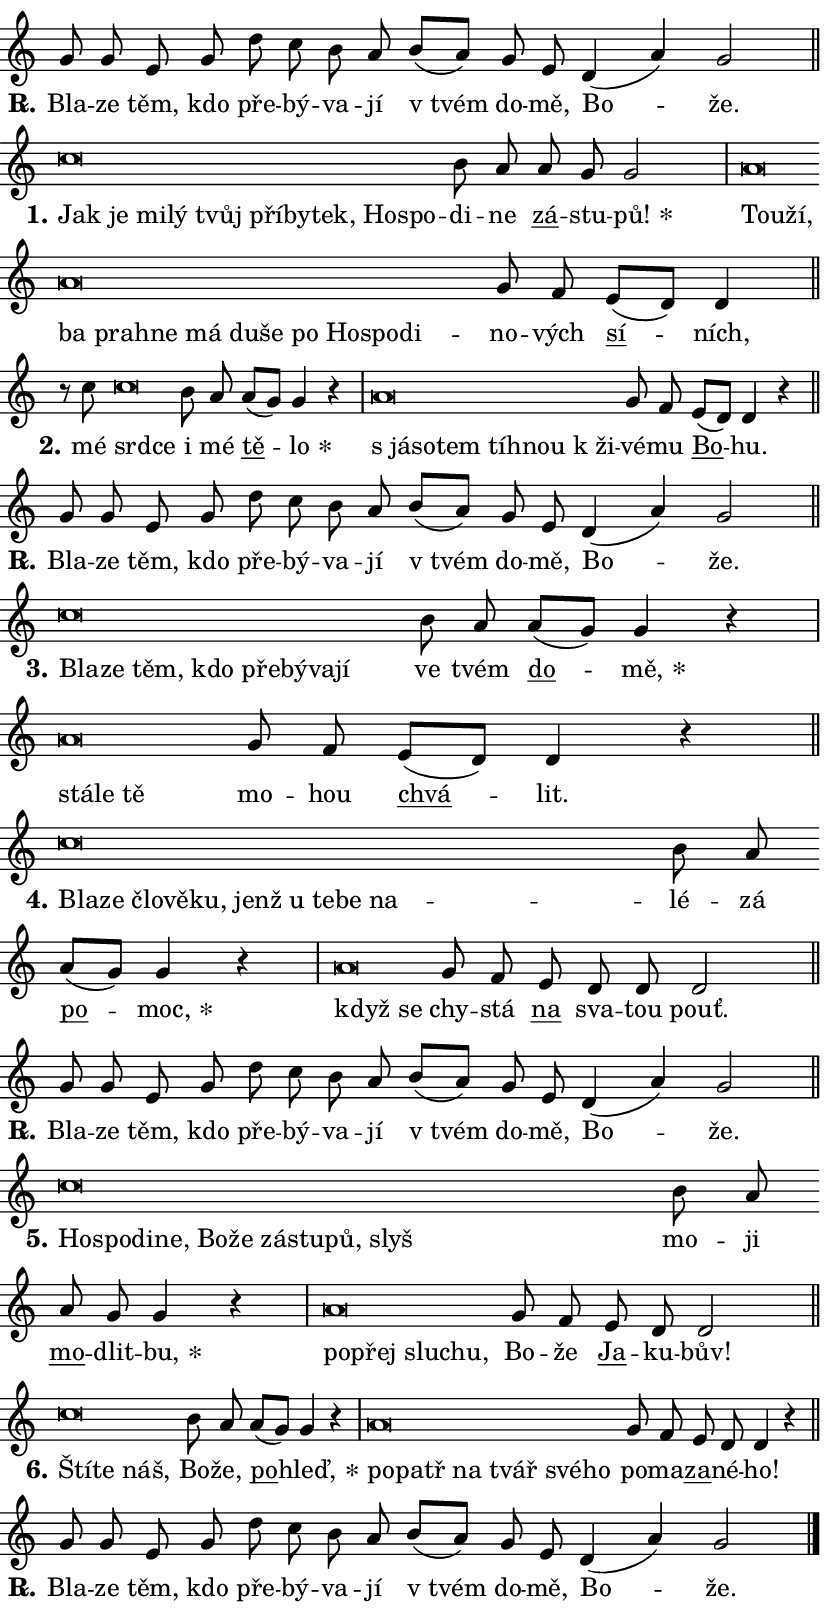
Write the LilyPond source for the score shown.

\version "2.24.0"
\header { tagline = "" }
\paper {
  indent = 0\cm
  top-margin = 0\cm
  right-margin = 0.13\cm % to fit lyric hyphens
  bottom-margin = 0\cm
  left-margin = 0\cm
  paper-width = 14\cm
  page-breaking = #ly:one-page-breaking
  system-system-spacing.basic-distance = #11
  score-system-spacing.basic-distance = #11
  ragged-last = ##f
}


%% Author: Thomas Morley
%% https://lists.gnu.org/archive/html/lilypond-user/2020-05/msg00002.html
#(define (line-position grob)
"Returns position of @var[grob} in current system:
   @code{'start}, if at first time-step
   @code{'end}, if at last time-step
   @code{'middle} otherwise
"
  (let* ((col (ly:item-get-column grob))
         (ln (ly:grob-object col 'left-neighbor))
         (rn (ly:grob-object col 'right-neighbor))
         (col-to-check-left (if (ly:grob? ln) ln col))
         (col-to-check-right (if (ly:grob? rn) rn col))
         (break-dir-left
           (and
             (ly:grob-property col-to-check-left 'non-musical #f)
             (ly:item-break-dir col-to-check-left)))
         (break-dir-right
           (and
             (ly:grob-property col-to-check-right 'non-musical #f)
             (ly:item-break-dir col-to-check-right))))
        (cond ((eqv? 1 break-dir-left) 'start)
              ((eqv? -1 break-dir-right) 'end)
              (else 'middle))))

#(define (tranparent-at-line-position vctor)
  (lambda (grob)
  "Relying on @code{line-position} select the relevant enry from @var{vctor}.
Used to determine transparency,"
    (case (line-position grob)
      ((end) (not (vector-ref vctor 0)))
      ((middle) (not (vector-ref vctor 1)))
      ((start) (not (vector-ref vctor 2))))))

noteHeadBreakVisibility =
#(define-music-function (break-visibility)(vector?)
"Makes @code{NoteHead}s transparent relying on @var{break-visibility}"
#{
  \override NoteHead.transparent =
    #(tranparent-at-line-position break-visibility)
#})

#(define delete-ledgers-for-transparent-note-heads
  (lambda (grob)
    "Reads whether a @code{NoteHead} is transparent.
If so this @code{NoteHead} is removed from @code{'note-heads} from
@var{grob}, which is supposed to be @code{LedgerLineSpanner}.
As a result ledgers are not printed for this @code{NoteHead}"
    (let* ((nhds-array (ly:grob-object grob 'note-heads))
           (nhds-list
             (if (ly:grob-array? nhds-array)
                 (ly:grob-array->list nhds-array)
                 '()))
           ;; Relies on the transparent-property being done before
           ;; Staff.LedgerLineSpanner.after-line-breaking is executed.
           ;; This is fragile ...
           (to-keep
             (remove
               (lambda (nhd)
                 (ly:grob-property nhd 'transparent #f))
               nhds-list)))
      ;; TODO find a better method to iterate over grob-arrays, similiar
      ;; to filter/remove etc for lists
      ;; For now rebuilt from scratch
      (set! (ly:grob-object grob 'note-heads)  '())
      (for-each
        (lambda (nhd)
          (ly:pointer-group-interface::add-grob grob 'note-heads nhd))
        to-keep))))

squashNotes = {
  \override NoteHead.X-extent = #'(-0.2 . 0.2)
  \override NoteHead.Y-extent = #'(-0.75 . 0)
  \override NoteHead.stencil =
    #(lambda (grob)
       (let ((pos (ly:grob-property grob 'staff-position)))
         (begin
           (if (< pos -7) (display "ERROR: Lower brevis then expected\n") (display ""))
           (if (<= pos -6) ly:text-interface::print ly:note-head::print))))
}
unSquashNotes = {
  \revert NoteHead.X-extent
  \revert NoteHead.Y-extent
  \revert NoteHead.stencil
}

hideNotes = \noteHeadBreakVisibility #begin-of-line-visible
unHideNotes = \noteHeadBreakVisibility #all-visible

% work-around for resetting accidentals
% https://lilypond.org/doc/v2.23/Documentation/notation/displaying-rhythms#unmetered-music
cadenzaMeasure = {
  \cadenzaOff
  \partial 1024 s1024
  \cadenzaOn
}

#(define-markup-command (accent layout props text) (markup?)
  "Underline accented syllable"
  (interpret-markup layout props
    #{\markup \override #'(offset . 4.3) \underline { #text }#}))

responsum = \markup \concat {
  "R" \hspace #-1.05 \path #0.1 #'((moveto 0 0.07) (lineto 0.9 0.8)) \hspace #0.05 "."
}

spaceSize = #0.6828661417322834 % exact space size for TeX Gyre Schola

\layout {
  \context {
    \Staff
    \remove "Time_signature_engraver"
    \override LedgerLineSpanner.after-line-breaking = #delete-ledgers-for-transparent-note-heads
  }
  \context {
    \Lyrics {
      \override LyricSpace.minimum-distance = \spaceSize
      \override LyricText.font-name = #"TeX Gyre Schola"
      \override LyricText.font-size = 1
      \override StanzaNumber.font-name = #"TeX Gyre Schola Bold"
      \override StanzaNumber.font-size = 1
    }
  }
  \context {
    \Score 
    \override NoteHead.text =
      #(lambda (grob) 
        (let ((pos (ly:grob-property grob 'staff-position)))
          #{\markup {
            \combine
              \halign #-0.55 \raise #(if (= pos -6) 0 0.5) \override #'(thickness . 2) \draw-line #'(3.2 . 0)
              \musicglyph "noteheads.sM1"
          }#}))
  }
}

% magnetic-lyrics.ily
%
%   written by
%     Jean Abou Samra <jean@abou-samra.fr>
%     Werner Lemberg <wl@gnu.org>
%
%   adapted by
%     Jiri Hon <jiri.hon@gmail.com>
%
% Version 2022-Apr-15

% https://www.mail-archive.com/lilypond-user@gnu.org/msg149350.html

#(define (Left_hyphen_pointer_engraver context)
   "Collect syllable-hyphen-syllable occurrences in lyrics and store
them in properties.  This engraver only looks to the left.  For
example, if the lyrics input is @code{foo -- bar}, it does the
following.

@itemize @bullet
@item
Set the @code{text} property of the @code{LyricHyphen} grob between
@q{foo} and @q{bar} to @code{foo}.

@item
Set the @code{left-hyphen} property of the @code{LyricText} grob with
text @q{foo} to the @code{LyricHyphen} grob between @q{foo} and
@q{bar}.
@end itemize

Use this auxiliary engraver in combination with the
@code{lyric-@/text::@/apply-@/magnetic-@/offset!} hook."
   (let ((hyphen #f)
         (text #f))
     (make-engraver
      (acknowledgers
       ((lyric-syllable-interface engraver grob source-engraver)
        (set! text grob)))
      (end-acknowledgers
       ((lyric-hyphen-interface engraver grob source-engraver)
        ;(when (not (grob::has-interface grob 'lyric-space-interface))
          (set! hyphen grob)));)
      ((stop-translation-timestep engraver)
       (when (and text hyphen)
         (ly:grob-set-object! text 'left-hyphen hyphen))
       (set! text #f)
       (set! hyphen #f)))))

#(define (lyric-text::apply-magnetic-offset! grob)
   "If the space between two syllables is less than the value in
property @code{LyricText@/.details@/.squash-threshold}, move the right
syllable to the left so that it gets concatenated with the left
syllable.

Use this function as a hook for
@code{LyricText@/.after-@/line-@/breaking} if the
@code{Left_@/hyphen_@/pointer_@/engraver} is active."
   (let ((hyphen (ly:grob-object grob 'left-hyphen #f)))
     (when hyphen
       (let ((left-text (ly:spanner-bound hyphen LEFT)))
         (when (grob::has-interface left-text 'lyric-syllable-interface)
           (let* ((common (ly:grob-common-refpoint grob left-text X))
                  (this-x-ext (ly:grob-extent grob common X))
                  (left-x-ext
                   (begin
                     ;; Trigger magnetism for left-text.
                     (ly:grob-property left-text 'after-line-breaking)
                     (ly:grob-extent left-text common X)))
                  ;; `delta` is the gap width between two syllables.
                  (delta (- (interval-start this-x-ext)
                            (interval-end left-x-ext)))
                  (details (ly:grob-property grob 'details))
                  (threshold (assoc-get 'squash-threshold details 0.2)))
             (when (< delta threshold)
               (let* (;; We have to manipulate the input text so that
                      ;; ligatures crossing syllable boundaries are not
                      ;; disabled.  For languages based on the Latin
                      ;; script this is essentially a beautification.
                      ;; However, for non-Western scripts it can be a
                      ;; necessity.
                      (lt (ly:grob-property left-text 'text))
                      (rt (ly:grob-property grob 'text))
                      (is-space (grob::has-interface hyphen 'lyric-space-interface))
                      (space (if is-space " " ""))
                      (extra-delta (if is-space spaceSize 0))
                      ;; Append new syllable.
                      (ltrt-space (if (and (string? lt) (string? rt))
                                (string-append lt space rt)
                                (make-concat-markup (list lt space rt))))
                      ;; Right-align `ltrt` to the right side.
                      (ltrt-space-markup (grob-interpret-markup
                               grob
                               (make-translate-markup
                                (cons (interval-length this-x-ext) 0)
                                (make-right-align-markup ltrt-space)))))
                 (begin
                   ;; Don't print `left-text`.
                   (ly:grob-set-property! left-text 'stencil #f)
                   ;; Set text and stencil (which holds all collected
                   ;; syllables so far) and shift it to the left.
                   (ly:grob-set-property! grob 'text ltrt-space)
                   (ly:grob-set-property! grob 'stencil ltrt-space-markup)
                   (ly:grob-translate-axis! grob (- (- delta extra-delta)) X))))))))))


#(define (lyric-hyphen::displace-bounds-first grob)
   ;; Make very sure this callback isn't triggered too early.
   (let ((left (ly:spanner-bound grob LEFT))
         (right (ly:spanner-bound grob RIGHT)))
     (ly:grob-property left 'after-line-breaking)
     (ly:grob-property right 'after-line-breaking)
     (ly:lyric-hyphen::print grob)))

squashThreshold = #0.4

\layout {
  \context {
    \Lyrics
    \consists #Left_hyphen_pointer_engraver
    \override LyricText.after-line-breaking =
      #lyric-text::apply-magnetic-offset!
    \override LyricHyphen.stencil = #lyric-hyphen::displace-bounds-first
    \override LyricText.details.squash-threshold = \squashThreshold
    \override LyricHyphen.minimum-distance = 0
    \override LyricHyphen.minimum-length = \squashThreshold
  }
}

squashText = \override LyricText.details.squash-threshold = 9999
unSquashText = \override LyricText.details.squash-threshold = \squashThreshold

leftText = \override LyricText.self-alignment-X = #LEFT
unLeftText = \revert LyricText.self-alignment-X

starOffset = #(lambda (grob) 
                (let ((x_offset (ly:self-alignment-interface::aligned-on-x-parent grob)))
                  (if (= x_offset 0) 0 (+ x_offset 1.2))))

star = #(define-music-function (syllable)(string?)
"Append star separator at the end of a syllable"
#{
  \once \override LyricText.X-offset = #starOffset
  \lyricmode { \markup {
    #syllable
    \override #'((font-name . "TeX Gyre Schola Bold")) \hspace #0.2 \lower #0.65 \larger "*"
  } }
#})

starAccent = #(define-music-function (syllable)(string?)
"Append star separator at the end of a syllable and make accent"
#{
  \once \override LyricText.X-offset = #starOffset
  \lyricmode { \markup {
    \accent #syllable
    \override #'((font-name . "TeX Gyre Schola Bold")) \hspace #0.2 \lower #0.65 \larger "*"
  } }
#})

breath = #(define-music-function (syllable)(string?)
"Append breathing indicator at the end of a syllable"
#{
  \lyricmode { \markup { #syllable "+" } }
#})

optionalBreath = #(define-music-function (syllable)(string?)
"Append optional breathing indicator at the end of a syllable"
#{
  \lyricmode { \markup { #syllable "(+)" } }
#})


\score {
    <<
        \new Voice = "melody" { \cadenzaOn \key c \major \relative { g'8 g e g \bar "" d' c b a \bar "" b[( a)] \bar "" g e \bar "" d4( a') g2 \cadenzaMeasure \bar "||" \break } }
        \new Lyrics \lyricsto "melody" { \lyricmode { \set stanza = \responsum
Bla -- ze těm, kdo pře -- bý -- va -- jí "v tvém" do -- mě, Bo -- že. } }
    >>
    \layout {}
}

\score {
    <<
        \new Voice = "melody" { \cadenzaOn \key c \major \relative { \squashNotes c''\breve*1/16 \hideNotes \breve*1/16 \bar "" \breve*1/16 \bar "" \breve*1/16 \bar "" \breve*1/16 \bar "" \breve*1/16 \bar "" \breve*1/16 \bar "" \breve*1/16 \bar "" \breve*1/16 \breve*1/16 \bar "" \unHideNotes \unSquashNotes b8 a \bar "" a g g2 \cadenzaMeasure \bar "|" \squashNotes a\breve*1/16 \hideNotes \breve*1/16 \bar "" \breve*1/16 \bar "" \breve*1/16 \bar "" \breve*1/16 \bar "" \breve*1/16 \bar "" \breve*1/16 \bar "" \breve*1/16 \bar "" \breve*1/16 \bar "" \breve*1/16 \bar "" \breve*1/16 \breve*1/16 \bar "" \unHideNotes \unSquashNotes g8 f \bar "" e[( d)] d4 \cadenzaMeasure \bar "||" \break } }
        \new Lyrics \lyricsto "melody" { \lyricmode { \set stanza = "1."
\leftText Jak \squashText je mi -- lý tvůj pří -- by -- tek, Ho -- spo -- \unLeftText \unSquashText di -- ne \markup \accent zá -- stu -- \star pů! \leftText Tou -- \squashText ží, ba pra -- hne má du -- še po Ho -- spo -- di -- \unLeftText \unSquashText no -- vých \markup \accent sí -- ních, } }
    >>
    \layout {}
}

\score {
    <<
        \new Voice = "melody" { \cadenzaOn \key c \major \relative { r8 c'' \squashNotes c\breve*1/16 \hideNotes \breve*1/16 \bar "" \unHideNotes \unSquashNotes b8 a \bar "" a[( g)] g4 r \cadenzaMeasure \bar "|" \squashNotes a\breve*1/16 \hideNotes \breve*1/16 \bar "" \breve*1/16 \bar "" \breve*1/16 \bar "" \breve*1/16 \breve*1/16 \bar "" \unHideNotes \unSquashNotes g8 f \bar "" e[( d)] d4 r \cadenzaMeasure \bar "||" \break } }
        \new Lyrics \lyricsto "melody" { \lyricmode { \set stanza = "2."
mé \leftText srd -- \squashText ce \unLeftText \unSquashText i mé \markup \accent tě -- \star lo \leftText "s já" -- \squashText so -- tem tíh -- nou "k ži" -- \unLeftText \unSquashText vé -- mu \markup \accent Bo -- hu. } }
    >>
    \layout {}
}

\score {
    <<
        \new Voice = "melody" { \cadenzaOn \key c \major \relative { g'8 g e g \bar "" d' c b a \bar "" b[( a)] \bar "" g e \bar "" d4( a') g2 \cadenzaMeasure \bar "||" \break } }
        \new Lyrics \lyricsto "melody" { \lyricmode { \set stanza = \responsum
Bla -- ze těm, kdo pře -- bý -- va -- jí "v tvém" do -- mě, Bo -- že. } }
    >>
    \layout {}
}

\score {
    <<
        \new Voice = "melody" { \cadenzaOn \key c \major \relative { \squashNotes c''\breve*1/16 \hideNotes \breve*1/16 \bar "" \breve*1/16 \bar "" \breve*1/16 \bar "" \breve*1/16 \bar "" \breve*1/16 \bar "" \breve*1/16 \breve*1/16 \bar "" \unHideNotes \unSquashNotes b8 a \bar "" a[( g)] g4 r \cadenzaMeasure \bar "|" \squashNotes a\breve*1/16 \hideNotes \breve*1/16 \breve*1/16 \bar "" \unHideNotes \unSquashNotes g8 f \bar "" e[( d)] d4 r \cadenzaMeasure \bar "||" \break } }
        \new Lyrics \lyricsto "melody" { \lyricmode { \set stanza = "3."
\leftText Bla -- \squashText ze těm, kdo pře -- bý -- va -- jí \unLeftText \unSquashText ve tvém \markup \accent do -- \star mě, \leftText stá -- \squashText le tě \unLeftText \unSquashText mo -- hou \markup \accent chvá -- lit. } }
    >>
    \layout {}
}

\score {
    <<
        \new Voice = "melody" { \cadenzaOn \key c \major \relative { \squashNotes c''\breve*1/16 \hideNotes \breve*1/16 \bar "" \breve*1/16 \bar "" \breve*1/16 \bar "" \breve*1/16 \bar "" \breve*1/16 \bar "" \breve*1/16 \bar "" \breve*1/16 \bar "" \breve*1/16 \breve*1/16 \bar "" \unHideNotes \unSquashNotes b8 a \bar "" a[( g)] g4 r \cadenzaMeasure \bar "|" \squashNotes a\breve*1/16 \hideNotes \breve*1/16 \bar "" \unHideNotes \unSquashNotes g8 f \bar "" e d d d2 \cadenzaMeasure \bar "||" \break } }
        \new Lyrics \lyricsto "melody" { \lyricmode { \set stanza = "4."
\leftText Bla -- \squashText ze člo -- vě -- ku, jenž u te -- be na -- \unLeftText \unSquashText lé -- zá \markup \accent po -- \star moc, \leftText když \squashText se \unLeftText \unSquashText chy -- stá \markup \accent na sva -- tou pouť. } }
    >>
    \layout {}
}

\score {
    <<
        \new Voice = "melody" { \cadenzaOn \key c \major \relative { g'8 g e g \bar "" d' c b a \bar "" b[( a)] \bar "" g e \bar "" d4( a') g2 \cadenzaMeasure \bar "||" \break } }
        \new Lyrics \lyricsto "melody" { \lyricmode { \set stanza = \responsum
Bla -- ze těm, kdo pře -- bý -- va -- jí "v tvém" do -- mě, Bo -- že. } }
    >>
    \layout {}
}

\score {
    <<
        \new Voice = "melody" { \cadenzaOn \key c \major \relative { \squashNotes c''\breve*1/16 \hideNotes \breve*1/16 \bar "" \breve*1/16 \bar "" \breve*1/16 \bar "" \breve*1/16 \bar "" \breve*1/16 \bar "" \breve*1/16 \bar "" \breve*1/16 \bar "" \breve*1/16 \breve*1/16 \bar "" \unHideNotes \unSquashNotes b8 a \bar "" a g g4 r \cadenzaMeasure \bar "|" \squashNotes a\breve*1/16 \hideNotes \breve*1/16 \bar "" \breve*1/16 \breve*1/16 \bar "" \unHideNotes \unSquashNotes g8 f \bar "" e d d2 \cadenzaMeasure \bar "||" \break } }
        \new Lyrics \lyricsto "melody" { \lyricmode { \set stanza = "5."
\leftText Ho -- \squashText spo -- di -- ne, Bo -- že zá -- stu -- pů, slyš \unLeftText \unSquashText mo -- ji \markup \accent mo -- dlit -- \star bu, \leftText po -- \squashText přej slu -- chu, \unLeftText \unSquashText Bo -- že \markup \accent Ja -- ku -- bův! } }
    >>
    \layout {}
}

\score {
    <<
        \new Voice = "melody" { \cadenzaOn \key c \major \relative { \squashNotes c''\breve*1/16 \hideNotes \breve*1/16 \breve*1/16 \bar "" \unHideNotes \unSquashNotes b8 a \bar "" a[( g)] g4 r \cadenzaMeasure \bar "|" \squashNotes a\breve*1/16 \hideNotes \breve*1/16 \bar "" \breve*1/16 \bar "" \breve*1/16 \bar "" \breve*1/16 \breve*1/16 \bar "" \unHideNotes \unSquashNotes g8 f \bar "" e d d4 r \cadenzaMeasure \bar "||" \break } }
        \new Lyrics \lyricsto "melody" { \lyricmode { \set stanza = "6."
\leftText Ští -- \squashText te náš, \unLeftText \unSquashText Bo -- že, \markup \accent po -- \star hleď, \leftText po -- \squashText patř na tvář své -- ho \unLeftText \unSquashText po -- ma -- \markup \accent za -- né -- ho! } }
    >>
    \layout {}
}

\score {
    <<
        \new Voice = "melody" { \cadenzaOn \key c \major \relative { g'8 g e g \bar "" d' c b a \bar "" b[( a)] \bar "" g e \bar "" d4( a') g2 \cadenzaMeasure \bar "||" \break } \bar "|." }
        \new Lyrics \lyricsto "melody" { \lyricmode { \set stanza = \responsum
Bla -- ze těm, kdo pře -- bý -- va -- jí "v tvém" do -- mě, Bo -- že. } }
    >>
    \layout {}
}
